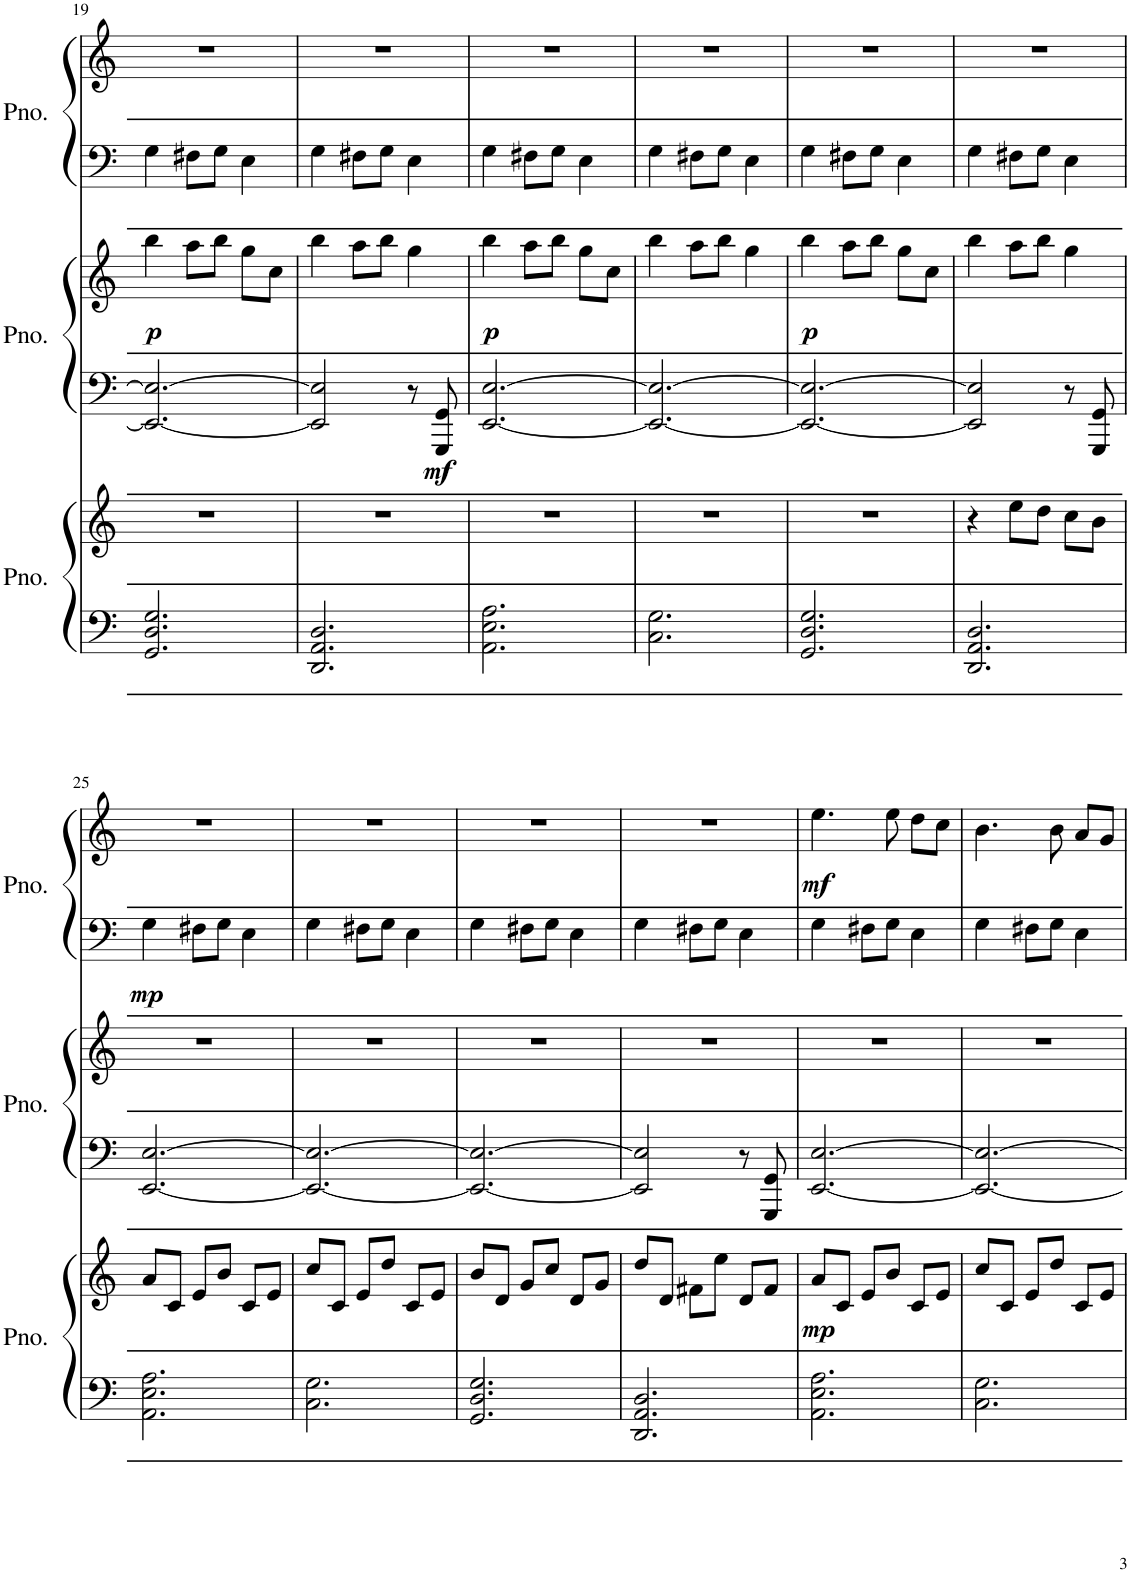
**kern	**kern	**dynam	**kern	**kern	**dynam	**kern	**kern	**dynam
*part3	*part3	*part3	*part2	*part2	*part2	*part1	*part1	*part1
*staff6	*staff5	*staff5/6	*staff4	*staff3	*staff3/4	*staff2	*staff1	*staff1/2
*I"Grand Piano	*	*	*I"Piano	*	*	*I"Piano	*	*
*I'Pno.	*	*	*I'Pno.	*	*	*I'Pno.	*	*
!!LO:PB:g=z
*clefF4	*clefG2	*	*clefF4	*clefG2	*	*clefF4	*clefG2	*
*k[]	*k[]	*	*k[]	*k[]	*	*k[]	*k[]	*
*M3/4	*M3/4	*	*M3/4	*M3/4	*	*M3/4	*M3/4	*
=19	=19	=19	=19	=19	=19	=19	=19	=19
!	!	!	!	!	!LO:DY:b	!	!	!
2.GG/ 2.D/ 2.G/	2.r	.	2.EE/_ 2.E/_	4bb\	p	4G\	2.r	.
.	.	.	.	8aa\L	.	8F#X\L	.	.
.	.	.	.	8bb\J	.	8G\J	.	.
.	.	.	.	8gg\L	.	4E\	.	.
.	.	.	.	8cc\J	.	.	.	.
=20	=20	=20	=20	=20	=20	=20	=20	=20
2.DD/ 2.AA/ 2.D/	2.r	.	2EE/] 2E/]	4bb\	.	4G\	2.r	.
.	.	.	.	8aa\L	.	8F#X\L	.	.
.	.	.	.	8bb\J	.	8G\J	.	.
.	.	.	8r	4gg\	.	4E\	.	.
!	!	!	!	!	!LO:DY:b=2	!	!	!
.	.	.	8GGG/ 8GG/	.	mf	.	.	.
=21	=21	=21	=21	=21	=21	=21	=21	=21
!	!	!	!	!	!LO:DY:b	!	!	!
2.AA\ 2.E\ 2.A\	2.r	.	[2.EE/ [2.E/	4bb\	p	4G\	2.r	.
.	.	.	.	8aa\L	.	8F#X\L	.	.
.	.	.	.	8bb\J	.	8G\J	.	.
.	.	.	.	8gg\L	.	4E\	.	.
.	.	.	.	8cc\J	.	.	.	.
=22	=22	=22	=22	=22	=22	=22	=22	=22
2.C\ 2.G\	2.r	.	2.EE/_ 2.E/_	4bb\	.	4G\	2.r	.
.	.	.	.	8aa\L	.	8F#X\L	.	.
.	.	.	.	8bb\J	.	8G\J	.	.
.	.	.	.	4gg\	.	4E\	.	.
=23	=23	=23	=23	=23	=23	=23	=23	=23
!	!	!	!	!	!LO:DY:b	!	!	!
2.GG/ 2.D/ 2.G/	2.r	.	2.EE/_ 2.E/_	4bb\	p	4G\	2.r	.
.	.	.	.	8aa\L	.	8F#X\L	.	.
.	.	.	.	8bb\J	.	8G\J	.	.
.	.	.	.	8gg\L	.	4E\	.	.
.	.	.	.	8cc\J	.	.	.	.
=24	=24	=24	=24	=24	=24	=24	=24	=24
2.DD/ 2.AA/ 2.D/	4r	.	2EE/] 2E/]	4bb\	.	4G\	2.r	.
.	8ee\L	.	.	8aa\L	.	8F#X\L	.	.
.	8dd\J	.	.	8bb\J	.	8G\J	.	.
.	8cc\L	.	8r	4gg\	.	4E\	.	.
.	8b\J	.	8GGG/ 8GG/	.	.	.	.	.
!!LO:LB:g=z
=25	=25	=25	=25	=25	=25	=25	=25	=25
!	!	!	!	!	!	!	!	!LO:DY:b=2
2.AA\ 2.E\ 2.A\	8a/L	.	[2.EE/ [2.E/	2.r	.	4G\	2.r	mp
.	8c/J	.	.	.	.	.	.	.
.	8e/L	.	.	.	.	8F#X\L	.	.
.	8b/J	.	.	.	.	8G\J	.	.
.	8c/L	.	.	.	.	4E\	.	.
.	8e/J	.	.	.	.	.	.	.
=26	=26	=26	=26	=26	=26	=26	=26	=26
2.C\ 2.G\	8cc/L	.	2.EE/_ 2.E/_	2.r	.	4G\	2.r	.
.	8c/J	.	.	.	.	.	.	.
.	8e/L	.	.	.	.	8F#X\L	.	.
.	8dd/J	.	.	.	.	8G\J	.	.
.	8c/L	.	.	.	.	4E\	.	.
.	8e/J	.	.	.	.	.	.	.
=27	=27	=27	=27	=27	=27	=27	=27	=27
2.GG/ 2.D/ 2.G/	8b/L	.	2.EE/_ 2.E/_	2.r	.	4G\	2.r	.
.	8d/J	.	.	.	.	.	.	.
.	8g/L	.	.	.	.	8F#X\L	.	.
.	8cc/J	.	.	.	.	8G\J	.	.
.	8d/L	.	.	.	.	4E\	.	.
.	8g/J	.	.	.	.	.	.	.
=28	=28	=28	=28	=28	=28	=28	=28	=28
2.DD/ 2.AA/ 2.D/	8dd/L	.	2EE/] 2E/]	2.r	.	4G\	2.r	.
.	8d/J	.	.	.	.	.	.	.
.	8f#X\L	.	.	.	.	8F#X\L	.	.
.	8ee\J	.	.	.	.	8G\J	.	.
.	8d/L	.	8r	.	.	4E\	.	.
.	8f#/J	.	8GGG/ 8GG/	.	.	.	.	.
=29	=29	=29	=29	=29	=29	=29	=29	=29
!	!	!LO:DY:b	!	!	!	!	!	!LO:DY:b
2.AA\ 2.E\ 2.A\	8a/L	mp	[2.EE/ [2.E/	2.r	.	4G\	4.ee\	mf
.	8c/J	.	.	.	.	.	.	.
.	8e/L	.	.	.	.	8F#X\L	.	.
.	8b/J	.	.	.	.	8G\J	8ee\	.
.	8c/L	.	.	.	.	4E\	8dd\L	.
.	8e/J	.	.	.	.	.	8cc\J	.
=30	=30	=30	=30	=30	=30	=30	=30	=30
2.C\ 2.G\	8cc/L	.	2.EE/_ 2.E/_	2.r	.	4G\	4.b\	.
.	8c/J	.	.	.	.	.	.	.
.	8e/L	.	.	.	.	8F#X\L	.	.
.	8dd/J	.	.	.	.	8G\J	8b\	.
.	8c/L	.	.	.	.	4E\	8a/L	.
.	8e/J	.	.	.	.	.	8g/J	.
=	=	=	=	=	=	=	=	=
*-	*-	*-	*-	*-	*-	*-	*-	*-
